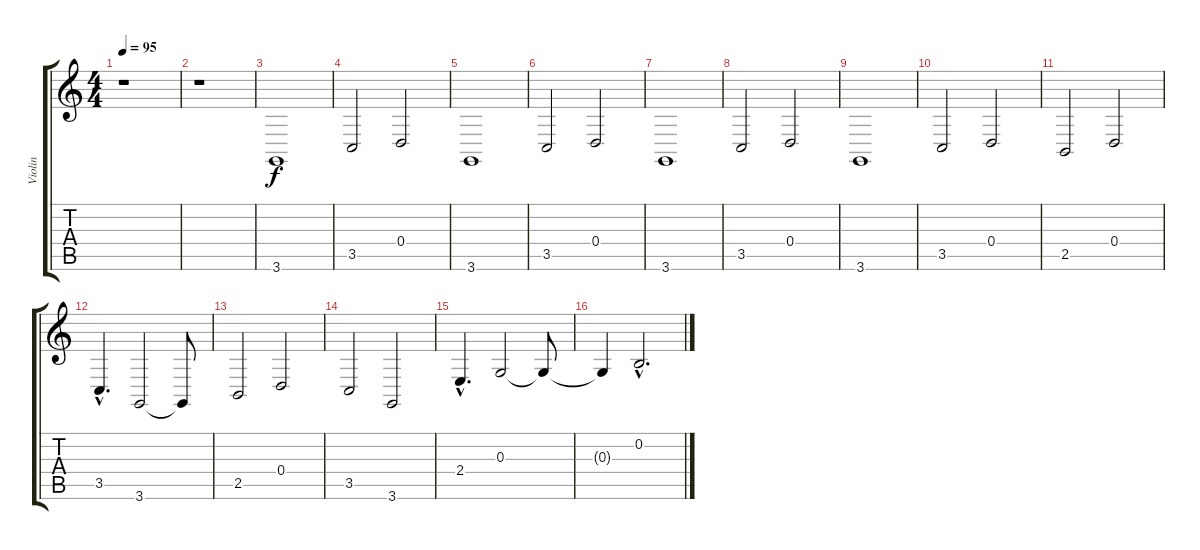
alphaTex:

\track ("Violin" "Violin") {instrument stringensemble2}
\staff {score tabs}
\tuning (E4 B3 G3 D3 A2 E2) {hide}
\ts (4 4)
\tempo 95
\clef g2
\ks c
r.1{dy f} |
r.1 |
3.6.1 |
3.5.2 0.4.2 |
3.6.1 |
3.5.2 0.4.2 |
3.6.1 |
3.5.2 0.4.2 |
3.6.1 |
3.5.2 0.4.2 |
2.5.2 0.4.2 |
3.5{hac}.4{d} 3.6.2 3.6{t}.8 |
2.5.2 0.4.2 |
3.5.2 3.6.2 |
2.4{hac}.4{d} 0.3.2 0.3{t}.8 |
0.3{t}.4 0.2{hac}.2{d}
